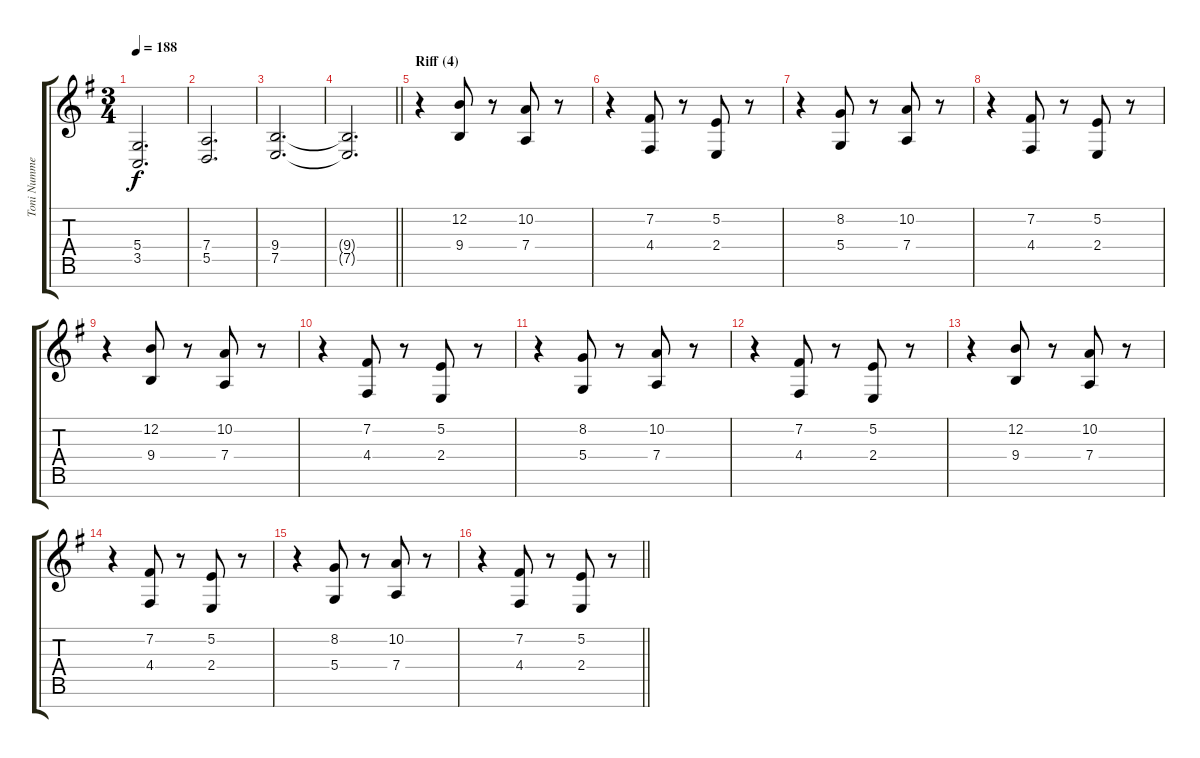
\track ("Toni Nummelin (string pad)" "Toni Numme") {instrument stringensemble1}
\staff {score tabs}
\tuning (E4 B3 G3 D3 A2 E2 B1) {hide}
\ts (3 4)
\tempo 188
\clef g2
\ks eminor
(5.4 3.5).2{d dy f} |
(7.4 5.5).2{d} |
(9.4 7.5).2{d} |
\barLineRight lightlight
(9.4{t} 7.5{t}).2{d} |
\section ("" "Riff (4)")
r.4 (12.2 9.4).8 r.8 (10.2 7.4).8 r.8 |
r.4 (7.2 4.4).8 r.8 (5.2 2.4).8 r.8 |
r.4 (8.2 5.4).8 r.8 (10.2 7.4).8 r.8 |
r.4 (7.2 4.4).8 r.8 (5.2 2.4).8 r.8 |
r.4 (12.2 9.4).8 r.8 (10.2 7.4).8 r.8 |
r.4 (7.2 4.4).8 r.8 (5.2 2.4).8 r.8 |
r.4 (8.2 5.4).8 r.8 (10.2 7.4).8 r.8 |
r.4 (7.2 4.4).8 r.8 (5.2 2.4).8 r.8 |
r.4 (12.2 9.4).8 r.8 (10.2 7.4).8 r.8 |
r.4 (7.2 4.4).8 r.8 (5.2 2.4).8 r.8 |
r.4 (8.2 5.4).8 r.8 (10.2 7.4).8 r.8 |
\barLineRight lightlight
r.4 (7.2 4.4).8 r.8 (5.2 2.4).8 r.8
